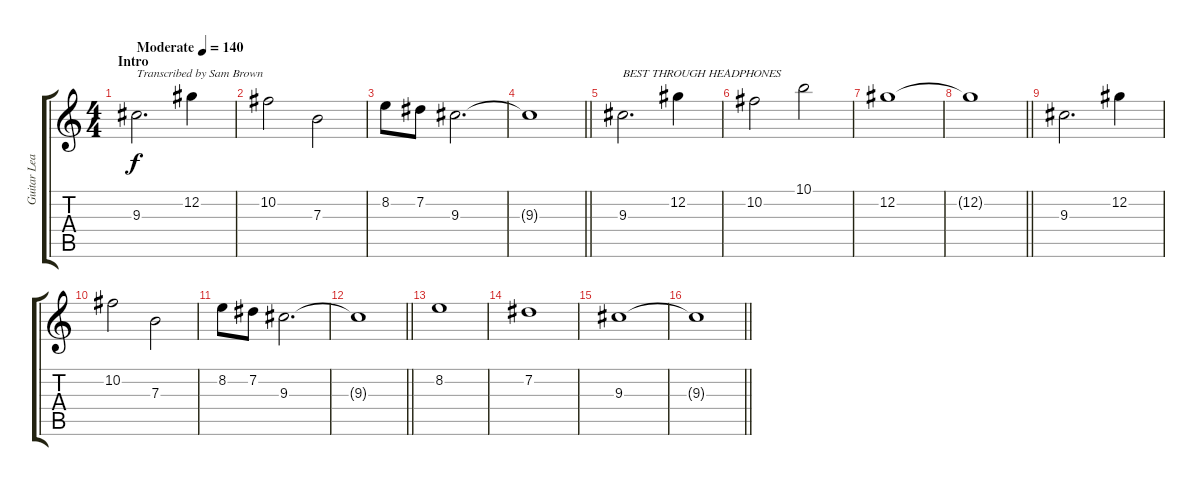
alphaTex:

\track ("Guitar Lead I" "Guitar Lea") {instrument distortionguitar}
\staff {score tabs}
\tuning (Db4 Ab3 E3 Db3 Gb2 Db2) {hide}
\ts (4 4)
\section ("" "Intro")
\tempo (140 "Moderate")
\clef g2
\ks c
9.3.2{d txt "Transcribed by Sam Brown" dy f instrument distortionguitar} 12.2.4 |
10.2.2 7.3.2 |
8.2.8 7.2.8 9.3.2{d} |
\barLineRight lightlight
9.3{t}.1 |
\section ("" "")
9.3.2{d txt "BEST THROUGH HEADPHONES"} 12.2.4 |
10.2.2 10.1.2 |
12.2.1 |
\barLineRight lightlight
12.2{t}.1 |
\section ("" "")
9.3.2{d} 12.2.4 |
10.2.2 7.3.2 |
8.2.8 7.2.8 9.3.2{d} |
\barLineRight lightlight
9.3{t}.1 |
\section ("" "")
8.2.1{volume 8} |
7.2.1 |
9.3.1{volume 5} |
\barLineRight lightlight
9.3{t}.1
